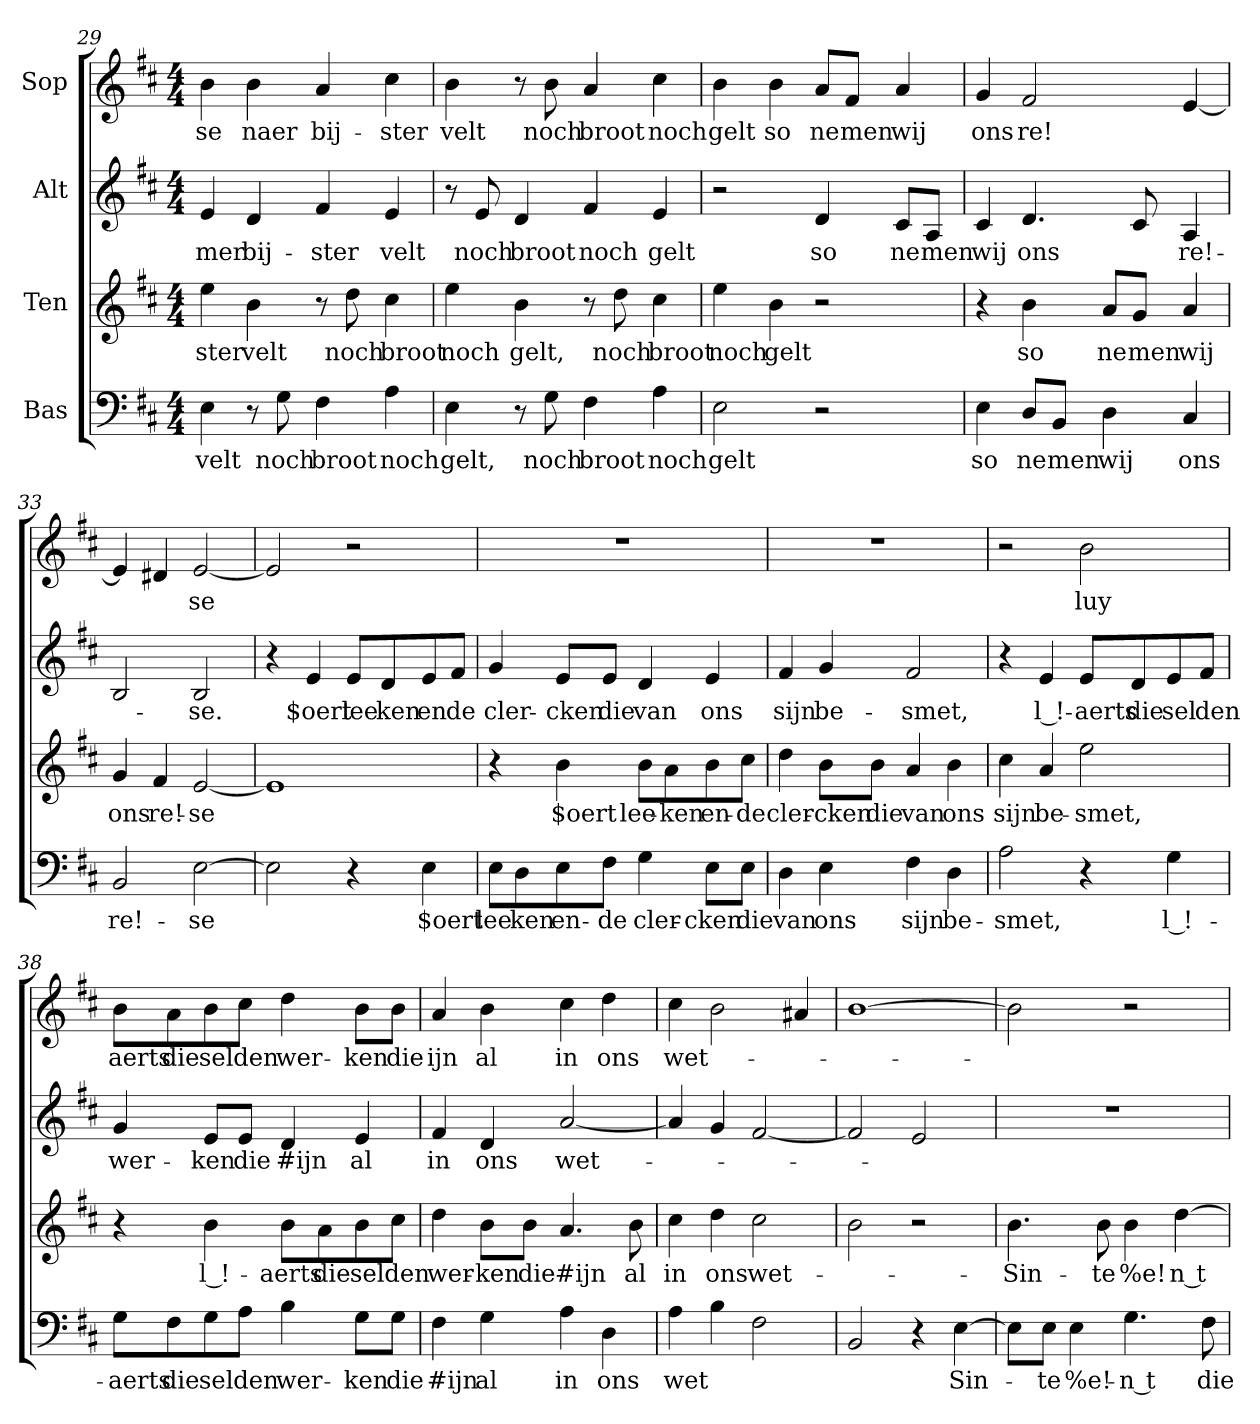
**kern	**text	**kern	**text	**kern	**text	**kern	**text
*part4	*part4	*part3	*part3	*part2	*part2	*part1	*part1
*staff4	*staff4	*staff3	*staff3	*staff2	*staff2	*staff1	*staff1
*I"Bas	*	*I"Ten	*	*I"Alt	*	*I"Sop	*
*clefF4	*	*clefG2	*	*clefG2	*	*clefG2	*
*k[f#c#]	*	*k[f#c#]	*	*k[f#c#]	*	*k[f#c#]	*
*D:	*	*D:	*	*D:	*	*D:	*
*M4/4	*	*M4/4	*	*M4/4	*	*M4/4	*
=29	=29	=29	=29	=29	=29	=29	=29
!	!LO:LY:b:cj	!	!LO:LY:b:cj	!	!LO:LY:b:cj	!	!LO:LY:b:cj
4E\	velt	4ee\	-ster	4e/	mer	4b\	-se
!	!	!	!LO:LY:b:cj	!	!LO:LY:b:cj	!	!LO:LY:b:cj
8r	.	4b\	velt	4d/	bij-	4b\	naer
!	!LO:LY:b:cj	!	!	!	!	!	!
8G\	noch	.	.	.	.	.	.
!	!LO:LY:b:cj	!	!	!	!LO:LY:b:cj	!	!LO:LY:b:cj
4F#\	broot	8r	.	4f#/	-ster	4a/	bij-
!	!	!	!LO:LY:b:cj	!	!	!	!
.	.	8dd\	noch	.	.	.	.
!	!LO:LY:b:cj	!	!LO:LY:b:cj	!	!LO:LY:b:cj	!	!LO:LY:b:cj
4A\	noch	4cc#\	broot	4e/	velt	4cc#\	-ster
=30	=30	=30	=30	=30	=30	=30	=30
!	!LO:LY:b:cj	!	!LO:LY:b:cj	!	!	!	!LO:LY:b:cj
4E\	gelt,	4ee\	noch	8r	.	4b\	velt
!	!	!	!	!	!LO:LY:b:rj	!	!
.	.	.	.	8e/	noch	.	.
!	!	!	!LO:LY:b:cj	!	!LO:LY:b:cj	!	!
8r	.	4b\	gelt,	4d/	broot	8r	.
!	!LO:LY:b:cj	!	!	!	!	!	!LO:LY:b:cj
8G\	noch	.	.	.	.	8b\	noch
!	!LO:LY:b:cj	!	!	!	!LO:LY:b:cj	!	!LO:LY:b:cj
4F#\	broot	8r	.	4f#/	noch	4a/	broot
!	!	!	!LO:LY:b:cj	!	!	!	!
.	.	8dd\	noch	.	.	.	.
!	!LO:LY:b:cj	!	!LO:LY:b:cj	!	!LO:LY:b:cj	!	!LO:LY:b:cj
4A\	noch	4cc#\	broot	4e/	gelt	4cc#\	noch
!!LO:LB:g=z
=31	=31	=31	=31	=31	=31	=31	=31
!	!LO:LY:b:cj	!	!LO:LY:b:cj	!	!	!	!LO:LY:b:cj
2E\	gelt	4ee\	noch	2r	.	4b\	gelt
!	!	!	!LO:LY:b:cj	!	!	!	!LO:LY:b:cj
.	.	4b\	gelt	.	.	4b\	so
!	!	!	!	!	!LO:LY:b:cj	!	!LO:LY:b:cj
2r	.	2r	.	4d/	so	8a/L	ne
!	!	!	!	!	!	!	!LO:LY:b:cj
.	.	.	.	.	.	8f#/J	men
!	!	!	!	!	!LO:LY:b:cj	!	!LO:LY:b:cj
.	.	.	.	8c#/L	ne	4a/	wij
!	!	!	!	!	!LO:LY:b:cj	!	!
.	.	.	.	8A/J	men	.	.
=32	=32	=32	=32	=32	=32	=32	=32
!	!LO:LY:b:cj	!	!	!	!LO:LY:b:cj	!	!LO:LY:b:cj
4E\	so	4r	.	4c#/	wij	4g/	ons
!	!LO:LY:b:cj	!	!LO:LY:b:cj	!	!LO:LY:b:cj	!	!LO:LY:b:cj
8D/L	ne	4b\	so	4.d/	ons	2f#/	re!
!	!LO:LY:b:cj	!	!	!	!	!	!
8BB/J	men	.	.	.	.	.	.
!	!LO:LY:b:cj	!	!LO:LY:b:cj	!	!	!	!
4D\	wij	8a/L	ne	.	.	.	.
!	!	!	!LO:LY:b:cj	!	!	!	!
.	.	8g/J	men	8c#/	.	.	.
!	!LO:LY:b:cj	!	!LO:LY:b:cj	!	!LO:LY:b:cj	!	!
4C#/	ons	4a/	wij	4A/	re!-	[<4e/	.
=33	=33	=33	=33	=33	=33	=33	=33
!	!LO:LY:b:cj	!	!LO:LY:b:cj	!	!	!	!
2BB/	re!-	4g/	ons	2B/	.	4e/]	.
!	!	!	!LO:LY:b:cj	!	!	!	!
.	.	4f#/	re!-	.	.	4d#X/	.
!	!LO:LY:b:cj	!	!LO:LY:b:cj	!	!LO:LY:b:rj	!	!LO:LY:b:cj
[>2E\	-se	[<2e/	-se	2B/	-se.	[<2e/	se
=34	=34	=34	=34	=34	=34	=34	=34
2E\]	.	1e]	.	4r	.	2e/]	.
!	!	!	!	!	!LO:LY:b:cj	!	!
.	.	.	.	4e/	$oert	.	.
!	!	!	!	!	!LO:LY:b:cj	!	!
4r	.	.	.	8e/L	lee	2r	.
!	!	!	!	!	!LO:LY:b:cj	!	!
.	.	.	.	8d/	ken	.	.
!	!LO:LY:b:cj	!	!	!	!LO:LY:b:cj	!	!
4E\	$oert	.	.	8e/	en	.	.
!	!	!	!	!	!LO:LY:b:cj	!	!
.	.	.	.	8f#/J	de	.	.
!!LO:LB:g=z
=35	=35	=35	=35	=35	=35	=35	=35
!	!LO:LY:b:cj	!	!	!	!LO:LY:b:cj	!	!
8E\L	lee	4r	.	4g/	cler-	1r	.
!	!LO:LY:b:cj	!	!	!	!	!	!
8D\	ken	.	.	.	.	.	.
!	!LO:LY:b:cj	!	!LO:LY:b:cj	!	!LO:LY:b:cj	!	!
8E\	en-	4b\	$oert	8e/L	-cken	.	.
!	!LO:LY:b:cj	!	!	!	!LO:LY:b:cj	!	!
8F#\J	-de	.	.	8e/J	die	.	.
!	!LO:LY:b:cj	!	!LO:LY:b:cj	!	!LO:LY:b:cj	!	!
4G\	cler-	8b\L	lee-	4d/	van	.	.
!	!	!	!LO:LY:b:cj	!	!	!	!
.	.	8a\	-ken	.	.	.	.
!	!LO:LY:b:cj	!	!LO:LY:b:cj	!	!LO:LY:b:cj	!	!
8E\L	-cken	8b\	en-	4e/	ons	.	.
!	!LO:LY:b:cj	!	!LO:LY:b:cj	!	!	!	!
8E\J	die	8cc#\J	-de	.	.	.	.
=36	=36	=36	=36	=36	=36	=36	=36
!	!LO:LY:b:cj	!	!LO:LY:b:cj	!	!LO:LY:b:cj	!	!
4D\	van	4dd\	cler-	4f#/	sijn	1r	.
!	!LO:LY:b:cj	!	!LO:LY:b:cj	!	!LO:LY:b:cj	!	!
4E\	ons	8b\L	-cken	4g/	be-	.	.
!	!	!	!LO:LY:b:cj	!	!	!	!
.	.	8b\J	die	.	.	.	.
!	!LO:LY:b:cj	!	!LO:LY:b:cj	!	!LO:LY:b:cj	!	!
4F#\	sijn	4a/	van	2f#/	-smet,	.	.
!	!LO:LY:b:cj	!	!LO:LY:b:cj	!	!	!	!
4D\	be-	4b\	ons	.	.	.	.
=37	=37	=37	=37	=37	=37	=37	=37
!	!LO:LY:b:cj	!	!LO:LY:b:cj	!	!	!	!
2A\	-smet,	4cc#\	sijn	4r	.	2r	.
!	!	!	!LO:LY:b:cj	!	!LO:LY:b:rj	!	!
.	.	4a/	be-	4e/	l !-	.	.
!	!	!	!LO:LY:b:cj	!	!LO:LY:b:cj	!	!LO:LY:b:cj
4r	.	2ee\	-smet,	8e/L	-aerts	2b\	luy
!	!	!	!	!	!LO:LY:b:cj	!	!
.	.	.	.	8d/	die	.	.
!	!LO:LY:b:rj	!	!	!	!LO:LY:b:cj	!	!
4G\	l !-	.	.	8e/	sel	.	.
!	!	!	!	!	!LO:LY:b:cj	!	!
.	.	.	.	8f#/J	den	.	.
!!LO:LB:g=z
=38	=38	=38	=38	=38	=38	=38	=38
!	!LO:LY:b:cj	!	!	!	!LO:LY:b:cj	!	!LO:LY:b:cj
8G\L	-aerts	4r	.	4g/	wer-	8b\L	aerts
!	!LO:LY:b:cj	!	!	!	!	!	!LO:LY:b:cj
8F#\	die	.	.	.	.	8a\	die
!	!LO:LY:b:cj	!	!LO:LY:b:rj	!	!LO:LY:b:cj	!	!LO:LY:b:cj
8G\	sel	4b\	l !-	8e/L	-ken	8b\	sel
!	!LO:LY:b:cj	!	!	!	!LO:LY:b:cj	!	!LO:LY:b:cj
8A\J	den	.	.	8e/J	die	8cc#\J	den
!	!LO:LY:b:cj	!	!LO:LY:b:cj	!	!LO:LY:b:cj	!	!LO:LY:b:cj
4B\	wer-	8b\L	-aerts	4d/	#ijn	4dd\	wer-
!	!	!	!LO:LY:b:cj	!	!	!	!
.	.	8a\	die	.	.	.	.
!	!LO:LY:b:cj	!	!LO:LY:b:cj	!	!LO:LY:b:cj	!	!LO:LY:b:cj
8G\L	-ken	8b\	sel	4e/	al	8b\L	-ken
!	!LO:LY:b:cj	!	!LO:LY:b:cj	!	!	!	!LO:LY:b:cj
8G\J	die	8cc#\J	den	.	.	8b\J	die
=39	=39	=39	=39	=39	=39	=39	=39
!	!LO:LY:b:cj	!	!LO:LY:b:cj	!	!LO:LY:b:cj	!	!LO:LY:b
4F#\	#ijn	4dd\	wer-	4f#/	in	4a/	ijn
!	!LO:LY:b:cj	!	!LO:LY:b:cj	!	!LO:LY:b:cj	!	!LO:LY:b:cj
4G\	al	8b\L	-ken	4d/	ons	4b\	al
!	!	!	!LO:LY:b:cj	!	!	!	!
.	.	8b\J	die	.	.	.	.
!	!LO:LY:b:cj	!	!LO:LY:b:cj	!	!LO:LY:b:cj	!	!LO:LY:b:cj
4A\	in	4.a/	#ijn	[<2a/	wet-	4cc#\	in
!	!LO:LY:b:cj	!	!	!	!	!	!LO:LY:b:cj
4D\	ons	.	.	.	.	4dd\	ons
!	!	!	!LO:LY:b:cj	!	!	!	!
.	.	8b\	al	.	.	.	.
=40	=40	=40	=40	=40	=40	=40	=40
!	!LO:LY:b:cj	!	!LO:LY:b:cj	!	!	!	!LO:LY:b:cj
4A\	wet	4cc#\	in	4a/]	.	4cc#\	wet-
!	!	!	!LO:LY:b:cj	!	!	!	!
4B\	.	4dd\	ons	4g/	.	2b\	.
!	!	!	!LO:LY:b:cj	!	!	!	!
2F#\	.	2cc#\	wet-	[<2f#/	.	.	.
.	.	.	.	.	.	4a#X/	.
=41	=41	=41	=41	=41	=41	=41	=41
2BB/	.	2b\	.	2f#/]	.	[>1b	.
4r	.	2r	.	2e/	.	.	.
!	!LO:LY:b:cj	!	!	!	!	!	!
[>4E\	Sin-	.	.	.	.	.	.
!!LO:PB:g=z
=42	=42	=42	=42	=42	=42	=42	=42
!	!	!	!LO:LY:b:cj	!	!	!	!
*^	*	*	*	*	*	*	*
8E\L]	32ryy	.	4.b\	-Sin-	1r	.	2b\]	.
.	2ryy	.	.	.	.	.	.	.
!	!	!LO:LY:b:cj	!	!	!	!	!	!
8E\J	.	-te	.	.	.	.	.	.
!	!	!LO:LY:b:cj	!	!	!	!	!	!
4E\	.	%e!-	.	.	.	.	.	.
!	!	!	!	!LO:LY:b:cj	!	!	!	!
.	.	.	8b\	-te	.	.	.	.
!	!	!LO:LY:b:rj	!	!LO:LY:b:cj	!	!	!	!
4.G\	.	-n t	4b\	%e!	.	.	2r	.
.	4...ryy	.	.	.	.	.	.	.
!	!	!	!	!LO:LY:b:rj	!	!	!	!
.	.	.	[>4dd\	n t	.	.	.	.
!	!	!LO:LY:b:cj	!	!	!	!	!	!
8F#\	.	die	.	.	.	.	.	.
*v	*v	*	*	*	*	*	*	*
=	=	=	=	=	=	=	=
*-	*-	*-	*-	*-	*-	*-	*-
